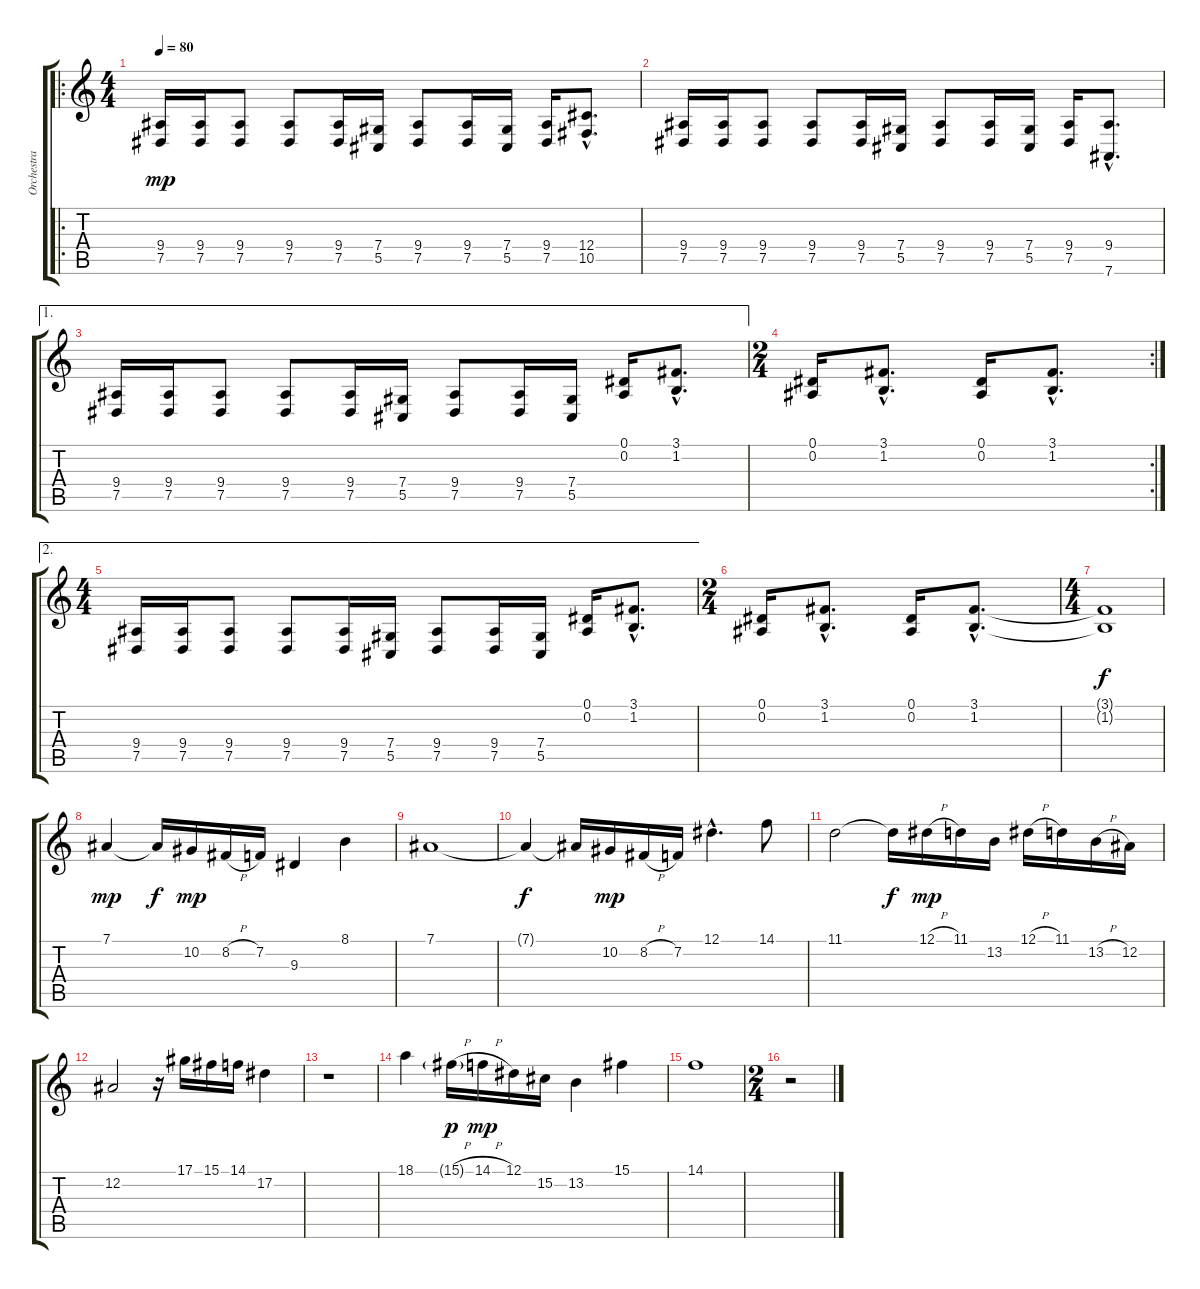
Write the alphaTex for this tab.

\track ("Orchestra 1" "Orchestra ") {instrument stringensemble1}
\staff {score tabs}
\tuning (Eb4 Bb3 Gb3 Db3 Ab2 Eb2) {hide}
\ro
\ts (4 4)
\tempo 80
\clef g2
\ks c
(9.4 7.5).16{dy mp instrument stringensemble1} (9.4 7.5).16 (9.4 7.5).8 (9.4 7.5).8 (9.4 7.5).16 (7.4 5.5).16 (9.4 7.5).8 (9.4 7.5).16 (7.4 5.5).16 (9.4 7.5).16 (12.4{hac} 10.5{hac}).8{d} |
(9.4 7.5).16 (9.4 7.5).16 (9.4 7.5).8 (9.4 7.5).8 (9.4 7.5).16 (7.4 5.5).16 (9.4 7.5).8 (9.4 7.5).16 (7.4 5.5).16 (9.4 7.5).16 (9.4{hac} 7.6{hac}).8{d} |
\ae 1
(9.4 7.5).16 (9.4 7.5).16 (9.4 7.5).8 (9.4 7.5).8 (9.4 7.5).16 (7.4 5.5).16 (9.4 7.5).8 (9.4 7.5).16 (7.4 5.5).16 (0.1 0.2).16 (3.1{hac} 1.2{hac}).8{d} |
\rc 2
\ts (2 4)
(0.1 0.2).16 (3.1{hac} 1.2{hac}).8{d} (0.1 0.2).16 (3.1{hac} 1.2{hac}).8{d} |
\ae 2
\ts (4 4)
(9.4 7.5).16 (9.4 7.5).16 (9.4 7.5).8 (9.4 7.5).8 (9.4 7.5).16 (7.4 5.5).16 (9.4 7.5).8 (9.4 7.5).16 (7.4 5.5).16 (0.1 0.2).16 (3.1{hac} 1.2{hac}).8{d} |
\ts (2 4)
(0.1 0.2).16 (3.1{hac} 1.2{hac}).8{d} (0.1 0.2).16 (3.1{hac} 1.2{hac}).8{d} |
\ts (4 4)
(3.1{t} 1.2{t}).1{dy f} |
7.1.4{dy mp} 7.1{t}.16{dy f} 10.2.16{dy mp} 8.2{h}.16 7.2.16 9.3.4 8.1.4 |
7.1.1 |
7.1{t}.4{dy f} 7.1{t}.16 10.2.16{dy mp} 8.2{h}.16 7.2.16 12.1{hac}.4{d} 14.1.8 |
11.1.2 11.1{t}.16{dy f} 12.1{h}.16{dy mp} 11.1.16 13.2.16 12.1{h}.16 11.1.16 13.2{h}.16 12.2.16 |
12.2.2 r.16 17.1.16 15.1.16 14.1.16 17.2.4 |
r.1 |
18.1.4 15.1{h g}.16{dy p} 14.1{h}.16{dy mp} 12.1.16 15.2.16 13.2.4 15.1.4 |
14.1.1 |
\ts (2 4)
r.2
